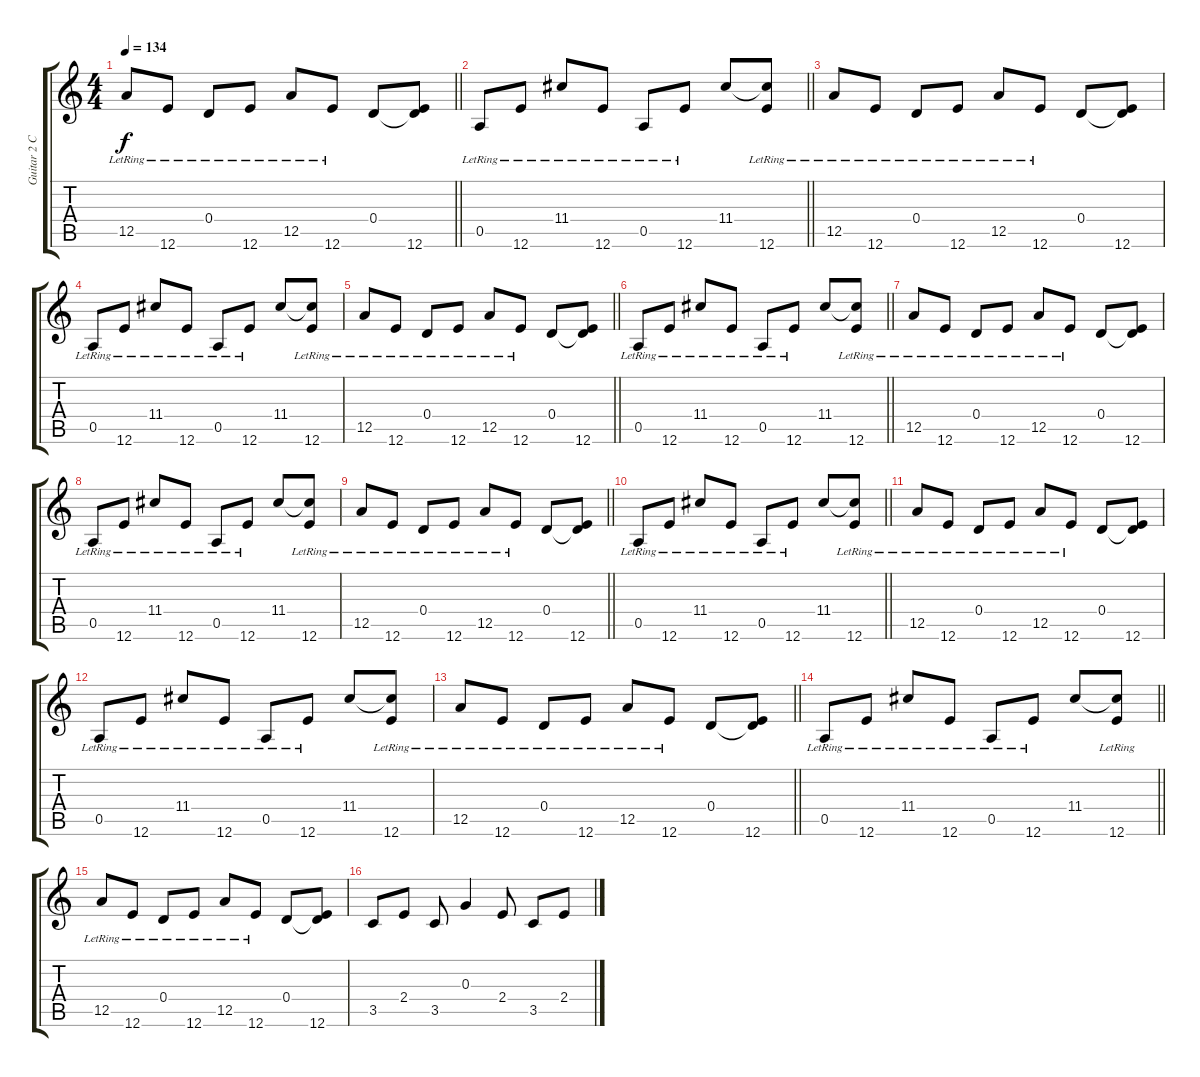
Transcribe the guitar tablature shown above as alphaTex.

\track ("Guitar 2 Chris" "Guitar 2 C") {instrument electricguitarclean}
\staff {score tabs}
\tuning (E4 B3 G3 D3 A2 E2) {hide}
\ts (4 4)
\tempo 134
\clef g2
\barLineRight lightlight
\ks c
12.5{lr}.8{dy f} 12.6{lr}.8 0.4{lr}.8 12.6{lr}.8 12.5{lr}.8 12.6{lr}.8 0.4.8 (0.4{t} 12.6).8 |
\barLineRight lightlight
0.5{lr}.8 12.6{lr}.8 11.4{lr}.8 12.6{lr}.8 0.5{lr}.8 12.6{lr}.8 11.4.8 (11.4{t} 12.6{lr}).8 |
12.5{lr}.8 12.6{lr}.8 0.4{lr}.8 12.6{lr}.8 12.5{lr}.8 12.6{lr}.8 0.4.8 (0.4{t} 12.6).8 |
0.5{lr}.8 12.6{lr}.8 11.4{lr}.8 12.6{lr}.8 0.5{lr}.8 12.6{lr}.8 11.4.8 (11.4{t} 12.6{lr}).8 |
\barLineRight lightlight
12.5{lr}.8 12.6{lr}.8 0.4{lr}.8 12.6{lr}.8 12.5{lr}.8 12.6{lr}.8 0.4.8 (0.4{t} 12.6).8 |
\barLineRight lightlight
0.5{lr}.8 12.6{lr}.8 11.4{lr}.8 12.6{lr}.8 0.5{lr}.8 12.6{lr}.8 11.4.8 (11.4{t} 12.6{lr}).8 |
12.5{lr}.8 12.6{lr}.8 0.4{lr}.8 12.6{lr}.8 12.5{lr}.8 12.6{lr}.8 0.4.8 (0.4{t} 12.6).8 |
0.5{lr}.8 12.6{lr}.8 11.4{lr}.8 12.6{lr}.8 0.5{lr}.8 12.6{lr}.8 11.4.8 (11.4{t} 12.6{lr}).8 |
\barLineRight lightlight
12.5{lr}.8 12.6{lr}.8 0.4{lr}.8 12.6{lr}.8 12.5{lr}.8 12.6{lr}.8 0.4.8 (0.4{t} 12.6).8 |
\barLineRight lightlight
0.5{lr}.8 12.6{lr}.8 11.4{lr}.8 12.6{lr}.8 0.5{lr}.8 12.6{lr}.8 11.4.8 (11.4{t} 12.6{lr}).8 |
12.5{lr}.8 12.6{lr}.8 0.4{lr}.8 12.6{lr}.8 12.5{lr}.8 12.6{lr}.8 0.4.8 (0.4{t} 12.6).8 |
0.5{lr}.8 12.6{lr}.8 11.4{lr}.8 12.6{lr}.8 0.5{lr}.8 12.6{lr}.8 11.4.8 (11.4{t} 12.6{lr}).8 |
\barLineRight lightlight
12.5{lr}.8 12.6{lr}.8 0.4{lr}.8 12.6{lr}.8 12.5{lr}.8 12.6{lr}.8 0.4.8 (0.4{t} 12.6).8 |
\barLineRight lightlight
0.5{lr}.8 12.6{lr}.8 11.4{lr}.8 12.6{lr}.8 0.5{lr}.8 12.6{lr}.8 11.4.8 (11.4{t} 12.6{lr}).8 |
12.5{lr}.8 12.6{lr}.8 0.4{lr}.8 12.6{lr}.8 12.5{lr}.8 12.6{lr}.8 0.4.8 (0.4{t} 12.6).8 |
3.5.8 2.4.8 3.5.8 0.3.4 2.4.8 3.5.8 2.4.8
